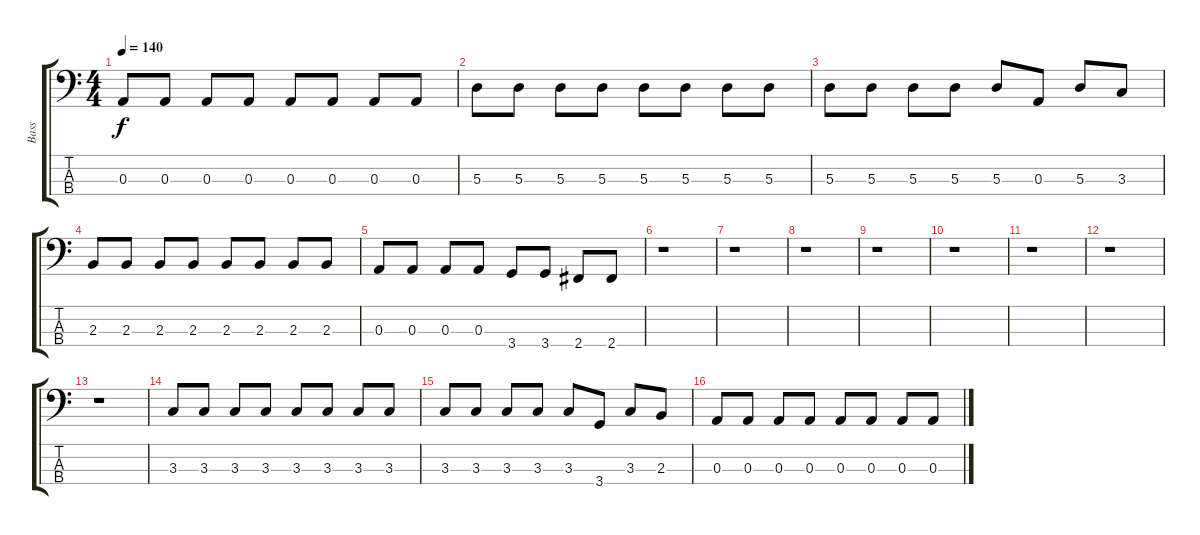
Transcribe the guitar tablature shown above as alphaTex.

\track ("Bass" "Bass") {instrument electricbasspick}
\staff {score tabs}
\tuning (G2 D2 A1 E1) {hide}
\ts (4 4)
\tempo 140
\clef f4
\ks c
0.3.8{dy f} 0.3.8 0.3.8 0.3.8 0.3.8 0.3.8 0.3.8 0.3.8 |
5.3.8 5.3.8 5.3.8 5.3.8 5.3.8 5.3.8 5.3.8 5.3.8 |
5.3.8 5.3.8 5.3.8 5.3.8 5.3.8 0.3.8 5.3.8 3.3.8 |
2.3.8 2.3.8 2.3.8 2.3.8 2.3.8 2.3.8 2.3.8 2.3.8 |
0.3.8 0.3.8 0.3.8 0.3.8 3.4.8 3.4.8 2.4.8 2.4.8 |
r.1 |
r.1 |
r.1 |
r.1 |
r.1 |
r.1 |
r.1 |
r.1 |
3.3.8 3.3.8 3.3.8 3.3.8 3.3.8 3.3.8 3.3.8 3.3.8 |
3.3.8 3.3.8 3.3.8 3.3.8 3.3.8 3.4.8 3.3.8 2.3.8 |
0.3.8 0.3.8 0.3.8 0.3.8 0.3.8 0.3.8 0.3.8 0.3.8
